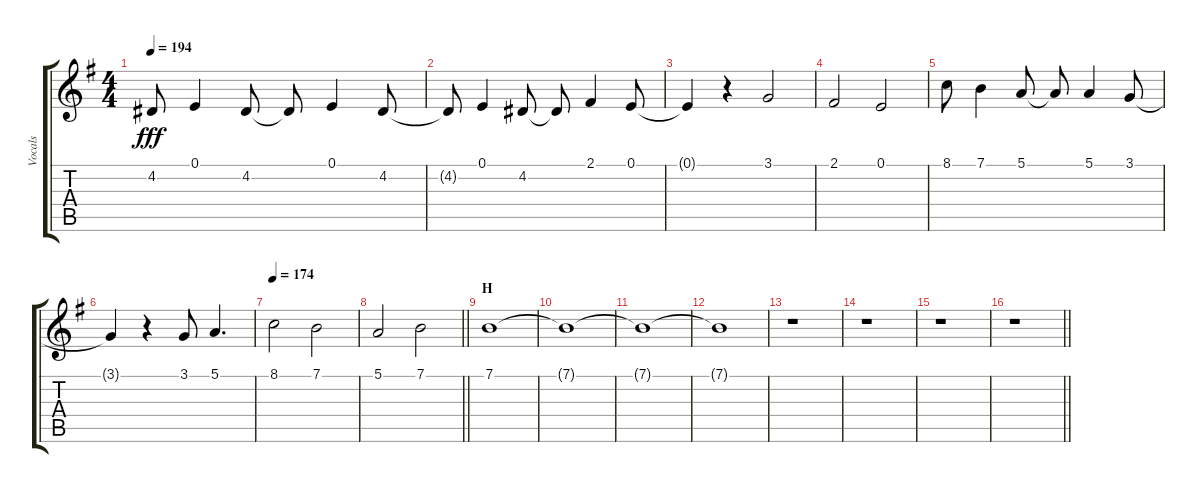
\track ("Vocals" "Vocals") {instrument voiceoohs}
\staff {score tabs}
\tuning (E4 B3 G3 D3 A2 E2) {hide}
\ts (4 4)
\tempo 194
\clef g2
\ks g
4.2.8{dy fff} 0.1.4 4.2.8 4.2{t}.8 0.1.4 4.2.8 |
4.2{t}.8 0.1.4 4.2.8 4.2{t}.8 2.1.4 0.1.8 |
0.1{t}.4 r.4 3.1.2 |
2.1.2 0.1.2 |
8.1.8 7.1.4 5.1.8 5.1{t}.8 5.1.4 3.1.8 |
3.1{t}.4 r.4 3.1.8 5.1.4{d} |
\tempo 174
8.1.2 7.1.2 |
\barLineRight lightlight
5.1.2 7.1.2 |
\section ("" "H")
7.1.1 |
7.1{t}.1 |
7.1{t}.1 |
7.1{t}.1 |
r.1 |
r.1 |
r.1 |
\barLineRight lightlight
r.1
